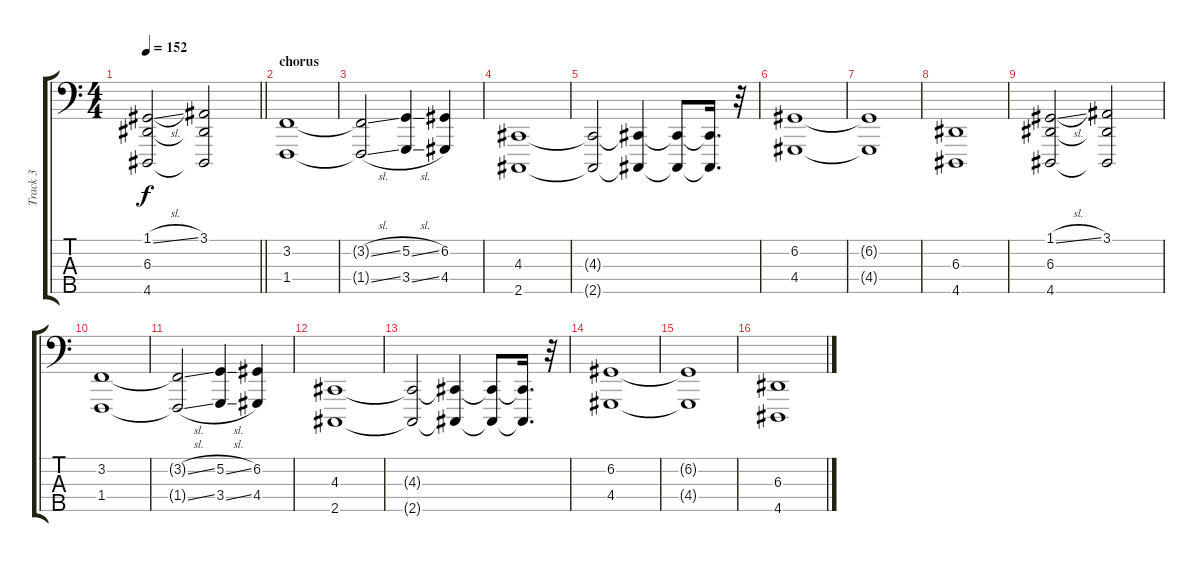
\track ("Track 3" "Track 3") {instrument lead2sawtooth}
\staff {score tabs}
\tuning (G2 D2 A1 E1 B0) {hide}
\ts (4 4)
\tempo 152
\clef f4
\barLineRight lightlight
\ks c
(1.1{sl} 6.3 4.5).2{dy f} (3.1 6.3{t} 4.5{t}).2 |
\section ("" "chorus")
(3.2 1.4).1 |
(3.2{sl t} 1.4{sl t}).2 (5.2{sl} 3.4{sl}).4 (6.2 4.4).4 |
(4.3 2.5).1 |
(4.3{t} 2.5{t}).2 (4.3{t} 2.5{t}).4 (4.3{t} 2.5{t}).8 (4.3{t} 2.5{t}).16{d} r.32 |
(6.2 4.4).1 |
(6.2{t} 4.4{t}).1 |
(6.3 4.5).1 |
(1.1{sl} 6.3 4.5).2 (3.1 6.3{t} 4.5{t}).2 |
(3.2 1.4).1 |
(3.2{sl t} 1.4{sl t}).2 (5.2{sl} 3.4{sl}).4 (6.2 4.4).4 |
(4.3 2.5).1 |
(4.3{t} 2.5{t}).2 (4.3{t} 2.5{t}).4 (4.3{t} 2.5{t}).8 (4.3{t} 2.5{t}).16{d} r.32 |
(6.2 4.4).1 |
(6.2{t} 4.4{t}).1 |
(6.3 4.5).1
